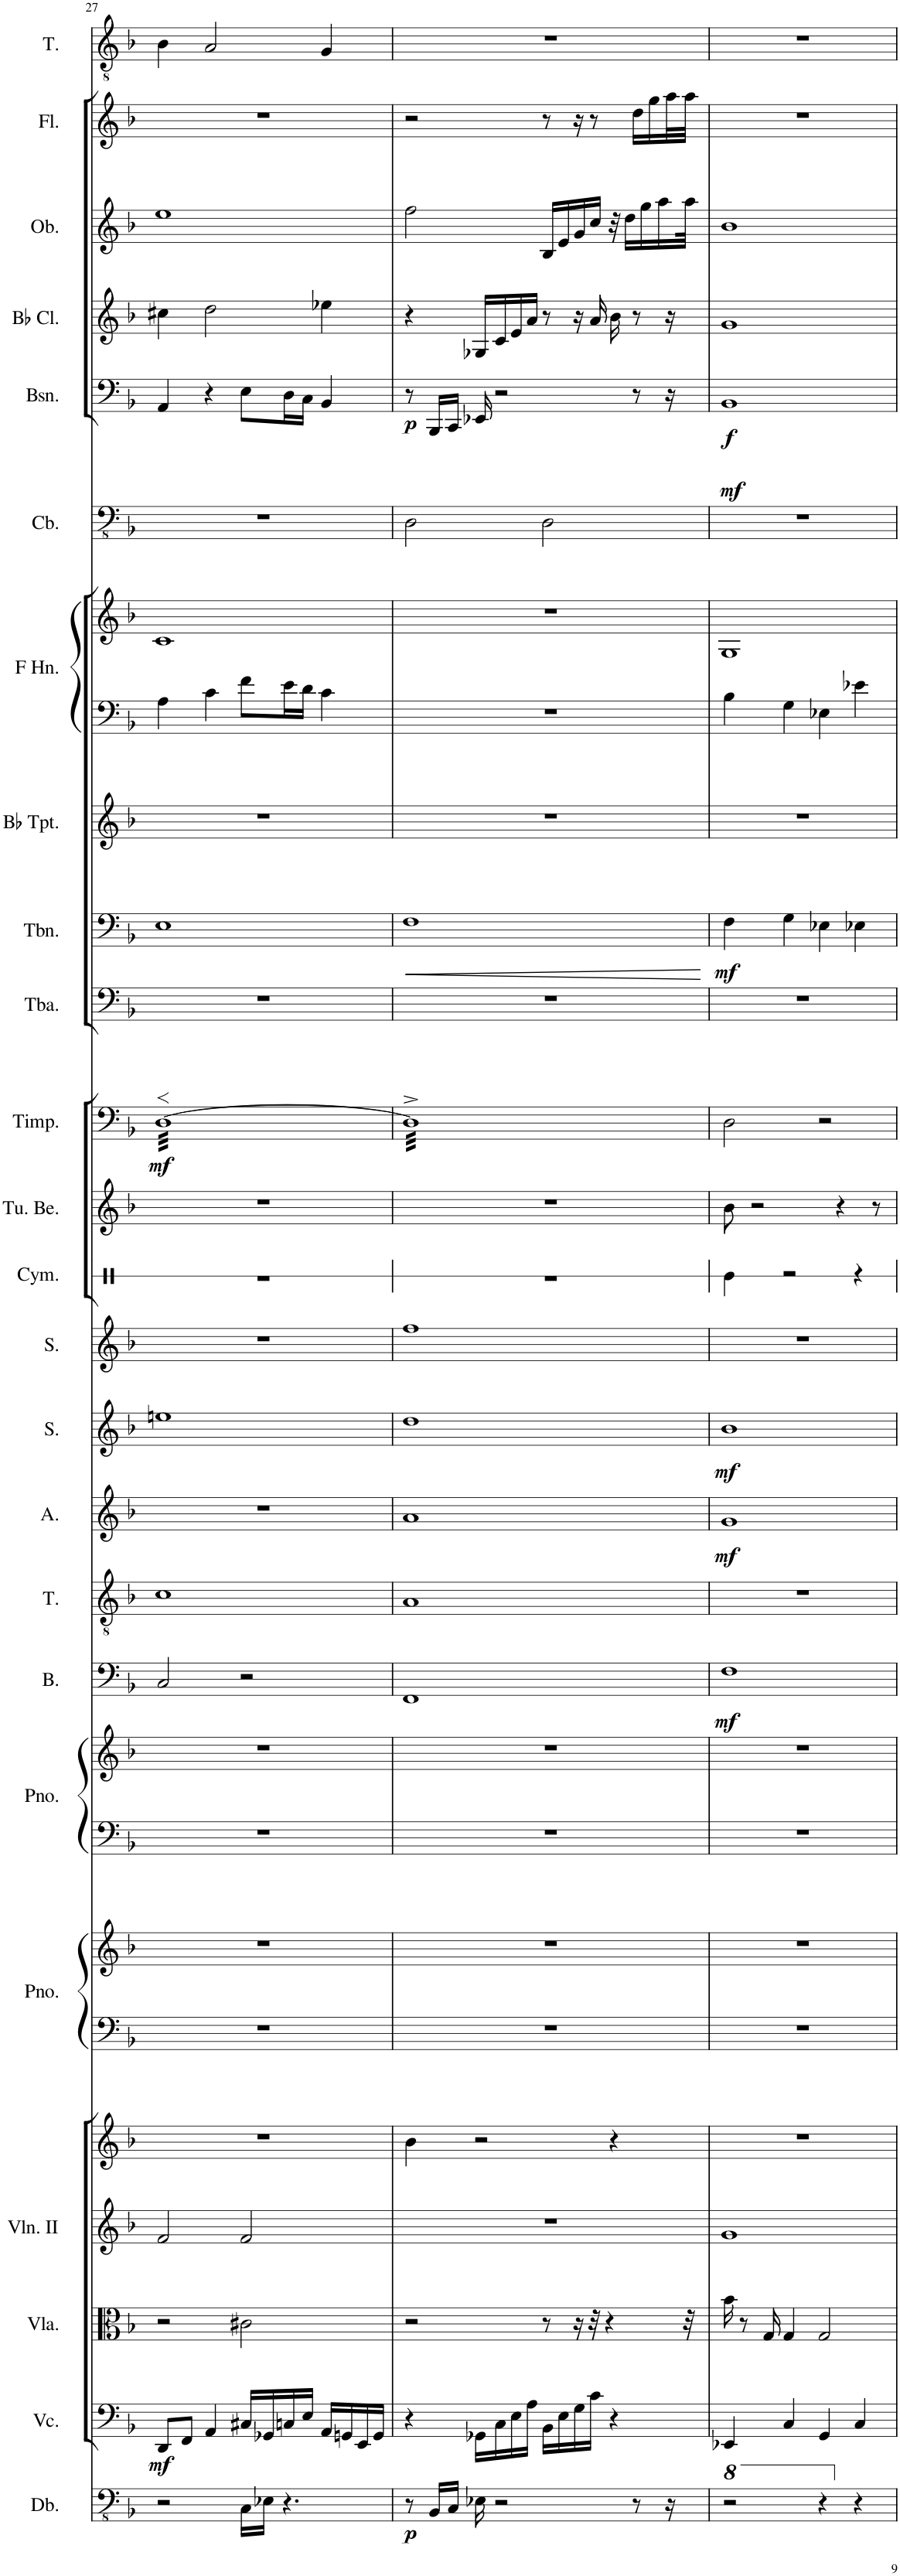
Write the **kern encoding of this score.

**kern	**dynam	**kern	**dynam	**kern	**kern	**kern	**kern	**kern	**kern	**kern	**kern	**dynam	**kern	**kern	**dynam	**kern	**dynam	**kern	**kern	**kern	**kern	**dynam	**kern	**kern	**dynam	**kern	**kern	**kern	**kern	**kern	**dynam	**kern	**kern	**kern	**kern
*part25	*part25	*part24	*part24	*part23	*part22	*part21	*part20	*part20	*part19	*part19	*part18	*part18	*part17	*part16	*part16	*part15	*part15	*part14	*part13	*part12	*part11	*part11	*part10	*part9	*part9	*part8	*part7	*part7	*part6	*part5	*part5	*part4	*part3	*part2	*part1
*staff28	*staff28	*staff27	*staff27	*staff26	*staff25	*staff24	*staff23	*staff22	*staff21	*staff20	*staff19	*staff19	*staff18	*staff17	*staff17	*staff16	*staff16	*staff15	*staff14	*staff13	*staff12	*staff12	*staff11	*staff10	*staff10	*staff9	*staff8	*staff7	*staff6	*staff5	*staff5	*staff4	*staff3	*staff2	*staff1
*I"Double Bass	*	*I"Violoncellos	*	*I"Violas	*I"Violins II	*I"Violins I	*I"Piano	*	*I"Piano	*	*I"Bass	*	*I"Tenor	*I"Alto	*	*I"Soprano	*	*I"Soprano	*I"Cymbal	*I"Tubular Bells	*I"Timpani	*	*I"Tuba	*I"Trombone	*	*I"Trumpets in Bb	*I"Horns in F	*	*I"Contrabasses	*I"Bassoons	*	*I"Clarinets in Bb	*I"Oboes	*I"Flutes	*I"Tenor
*I'Db.	*	*I'Vc.	*	*I'Vla.	*I'Vln. II	*	*I'Pno.	*	*I'Pno.	*	*I'B.	*	*I'T.	*I'A.	*	*I'S.	*	*I'S.	*I'Cym.	*I'Tu. Be.	*I'Timp.	*	*I'Tba.	*I'Tbn.	*	*	*	*	*I'Cb.	*I'Bsn.	*	*	*I'Ob.	*I'Fl.	*I'T.
!!LO:PB:g=z
*clefFv4	*	*clefF4	*	*clefC3	*clefG2	*clefG2	*clefF4	*clefG2	*clefF4	*clefG2	*clefF4	*	*clefGv2	*clefG2	*	*clefG2	*	*clefG2	*clefX	*clefG2	*clefF4	*	*clefF4	*clefF4	*	*clefG2	*clefF4	*clefG2	*clefFv4	*clefF4	*	*clefG2	*clefG2	*clefG2	*clefGv2
*ITrd7c12	*	*	*	*	*	*	*	*	*	*	*	*	*	*	*	*	*	*	*	*	*	*	*	*	*	*ITrd1c2	*ITrd4c7	*ITrd4c7	*ITrd7c12	*	*	*ITrd1c2	*	*	*
*k[b-]	*	*k[b-]	*	*k[b-]	*k[b-]	*k[b-]	*k[b-]	*k[b-]	*k[b-]	*k[b-]	*k[b-]	*	*k[b-]	*k[b-]	*	*k[b-]	*	*k[b-]	*k[]	*k[b-]	*k[b-]	*	*k[b-]	*k[b-]	*	*k[b-]	*k[b-]	*k[b-]	*k[b-]	*k[b-]	*	*k[b-]	*k[b-]	*k[b-]	*k[b-]
*M4/4	*	*M4/4	*	*M4/4	*M4/4	*M4/4	*M4/4	*M4/4	*M4/4	*M4/4	*M4/4	*	*M4/4	*M4/4	*	*M4/4	*	*M4/4	*M4/4	*M4/4	*M4/4	*	*M4/4	*M4/4	*	*M4/4	*M4/4	*M4/4	*M4/4	*M4/4	*	*M4/4	*M4/4	*M4/4	*M4/4
=27	=27	=27	=27	=27	=27	=27	=27	=27	=27	=27	=27	=27	=27	=27	=27	=27	=27	=27	=27	=27	=27	=27	=27	=27	=27	=27	=27	=27	=27	=27	=27	=27	=27	=27	=27
!	!	!	!LO:DY:b	!	!	!	!	!	!	!	!	!	!	!	!	!	!	!	!	!	!	!LO:DY:b	!	!	!	!	!	!	!	!	!	!	!	!	!
*	*	*	*	*	*	*	*	*	*	*	*	*	*	*	*	*	*	*	*	*	*tremolo	*	*	*	*	*	*	*	*	*	*	*	*	*	*
2r	.	8DD/L	mf	2r	2f/	1r	1r	1r	1r	1r	2C/	.	1c	1r	.	1een	.	1r	1r	1r	[32D>LLL	mf	1r	1E	.	1r	4A\	1c	1r	4AA/	.	4cc#X\	1ee	1r	4B-\
.	.	.	.	.	.	.	.	.	.	.	.	.	.	.	.	.	.	.	.	.	32D>	.	.	.	.	.	.	.	.	.	.	.	.	.	.
.	.	.	.	.	.	.	.	.	.	.	.	.	.	.	.	.	.	.	.	.	32D>	.	.	.	.	.	.	.	.	.	.	.	.	.	.
.	.	.	.	.	.	.	.	.	.	.	.	.	.	.	.	.	.	.	.	.	32D>	.	.	.	.	.	.	.	.	.	.	.	.	.	.
.	.	8FF/J	.	.	.	.	.	.	.	.	.	.	.	.	.	.	.	.	.	.	32D>	.	.	.	.	.	.	.	.	.	.	.	.	.	.
.	.	.	.	.	.	.	.	.	.	.	.	.	.	.	.	.	.	.	.	.	32D>	.	.	.	.	.	.	.	.	.	.	.	.	.	.
.	.	.	.	.	.	.	.	.	.	.	.	.	.	.	.	.	.	.	.	.	32D>	.	.	.	.	.	.	.	.	.	.	.	.	.	.
.	.	.	.	.	.	.	.	.	.	.	.	.	.	.	.	.	.	.	.	.	32D>	.	.	.	.	.	.	.	.	.	.	.	.	.	.
.	.	4AA/	.	.	.	.	.	.	.	.	.	.	.	.	.	.	.	.	.	.	32D>	.	.	.	.	.	4c\	.	.	4r	.	2dd\	.	.	2A/
.	.	.	.	.	.	.	.	.	.	.	.	.	.	.	.	.	.	.	.	.	32D>	.	.	.	.	.	.	.	.	.	.	.	.	.	.
.	.	.	.	.	.	.	.	.	.	.	.	.	.	.	.	.	.	.	.	.	32D>	.	.	.	.	.	.	.	.	.	.	.	.	.	.
.	.	.	.	.	.	.	.	.	.	.	.	.	.	.	.	.	.	.	.	.	32D>	.	.	.	.	.	.	.	.	.	.	.	.	.	.
.	.	.	.	.	.	.	.	.	.	.	.	.	.	.	.	.	.	.	.	.	32D>	.	.	.	.	.	.	.	.	.	.	.	.	.	.
.	.	.	.	.	.	.	.	.	.	.	.	.	.	.	.	.	.	.	.	.	32D>	.	.	.	.	.	.	.	.	.	.	.	.	.	.
.	.	.	.	.	.	.	.	.	.	.	.	.	.	.	.	.	.	.	.	.	32D>	.	.	.	.	.	.	.	.	.	.	.	.	.	.
.	.	.	.	.	.	.	.	.	.	.	.	.	.	.	.	.	.	.	.	.	32D>	.	.	.	.	.	.	.	.	.	.	.	.	.	.
16CC\LL	.	16C#X/LL	.	2c#X\	2f/	.	.	.	.	.	2r	.	.	.	.	.	.	.	.	.	32D>	.	.	.	.	.	8f\L	.	.	8E\L	.	.	.	.	.
.	.	.	.	.	.	.	.	.	.	.	.	.	.	.	.	.	.	.	.	.	32D>	.	.	.	.	.	.	.	.	.	.	.	.	.	.
16EE-X\JJ	.	16GG-X/	.	.	.	.	.	.	.	.	.	.	.	.	.	.	.	.	.	.	32D>	.	.	.	.	.	.	.	.	.	.	.	.	.	.
.	.	.	.	.	.	.	.	.	.	.	.	.	.	.	.	.	.	.	.	.	32D>	.	.	.	.	.	.	.	.	.	.	.	.	.	.
4.r	.	16Cn/	.	.	.	.	.	.	.	.	.	.	.	.	.	.	.	.	.	.	32D>	.	.	.	.	.	16e\L	.	.	16D\L	.	.	.	.	.
.	.	.	.	.	.	.	.	.	.	.	.	.	.	.	.	.	.	.	.	.	32D>	.	.	.	.	.	.	.	.	.	.	.	.	.	.
.	.	16E/JJ	.	.	.	.	.	.	.	.	.	.	.	.	.	.	.	.	.	.	32D>	.	.	.	.	.	16d\JJ	.	.	16C\JJ	.	.	.	.	.
.	.	.	.	.	.	.	.	.	.	.	.	.	.	.	.	.	.	.	.	.	32D>	.	.	.	.	.	.	.	.	.	.	.	.	.	.
.	.	16AA/LL	.	.	.	.	.	.	.	.	.	.	.	.	.	.	.	.	.	.	32D>	.	.	.	.	.	4c\	.	.	4BB-/	.	4ee-X\	.	.	4G/
.	.	.	.	.	.	.	.	.	.	.	.	.	.	.	.	.	.	.	.	.	32D>	.	.	.	.	.	.	.	.	.	.	.	.	.	.
.	.	16GGn/	.	.	.	.	.	.	.	.	.	.	.	.	.	.	.	.	.	.	32D>	.	.	.	.	.	.	.	.	.	.	.	.	.	.
.	.	.	.	.	.	.	.	.	.	.	.	.	.	.	.	.	.	.	.	.	32D>	.	.	.	.	.	.	.	.	.	.	.	.	.	.
.	.	16EE/	.	.	.	.	.	.	.	.	.	.	.	.	.	.	.	.	.	.	32D>	.	.	.	.	.	.	.	.	.	.	.	.	.	.
.	.	.	.	.	.	.	.	.	.	.	.	.	.	.	.	.	.	.	.	.	32D>	.	.	.	.	.	.	.	.	.	.	.	.	.	.
.	.	16GG/JJ	.	.	.	.	.	.	.	.	.	.	.	.	.	.	.	.	.	.	32D>	.	.	.	.	.	.	.	.	.	.	.	.	.	.
.	.	.	.	.	.	.	.	.	.	.	.	.	.	.	.	.	.	.	.	.	32D>JJJ	.	.	.	.	.	.	.	.	.	.	.	.	.	.
=28	=28	=28	=28	=28	=28	=28	=28	=28	=28	=28	=28	=28	=28	=28	=28	=28	=28	=28	=28	=28	=28	=28	=28	=28	=28	=28	=28	=28	=28	=28	=28	=28	=28	=28	=28
!	!LO:DY:b	!	!	!	!	!	!	!	!	!	!	!	!	!	!	!	!	!	!	!	!	!	!	!	!LO:HP:b	!	!	!	!	!	!LO:DY:b	!	!	!	!
8r	p	4r	.	2r	1r	4b-\	1r	1r	1r	1r	1FF	.	1A	1a	.	1dd	.	1ff	1r	1r	32D^]LLL	.	1r	1F	<	1r	1r	1r	2DD\	8r	p	4r	2ff\	2r	1r
.	.	.	.	.	.	.	.	.	.	.	.	.	.	.	.	.	.	.	.	.	32D^	.	.	.	.	.	.	.	.	.	.	.	.	.	.
.	.	.	.	.	.	.	.	.	.	.	.	.	.	.	.	.	.	.	.	.	32D^	.	.	.	.	.	.	.	.	.	.	.	.	.	.
.	.	.	.	.	.	.	.	.	.	.	.	.	.	.	.	.	.	.	.	.	32D^	.	.	.	.	.	.	.	.	.	.	.	.	.	.
16BBB-/LL	.	.	.	.	.	.	.	.	.	.	.	.	.	.	.	.	.	.	.	.	32D^	.	.	.	.	.	.	.	.	16BBB-/LL	.	.	.	.	.
.	.	.	.	.	.	.	.	.	.	.	.	.	.	.	.	.	.	.	.	.	32D^	.	.	.	.	.	.	.	.	.	.	.	.	.	.
16CC/JJ	.	.	.	.	.	.	.	.	.	.	.	.	.	.	.	.	.	.	.	.	32D^	.	.	.	.	.	.	.	.	16CC/JJ	.	.	.	.	.
.	.	.	.	.	.	.	.	.	.	.	.	.	.	.	.	.	.	.	.	.	32D^	.	.	.	.	.	.	.	.	.	.	.	.	.	.
16EE-X\	.	16GG-X\LL	.	.	.	2r	.	.	.	.	.	.	.	.	.	.	.	.	.	.	32D^	.	.	.	.	.	.	.	.	16EE-X/	.	16G-X/LL	.	.	.
.	.	.	.	.	.	.	.	.	.	.	.	.	.	.	.	.	.	.	.	.	32D^	.	.	.	.	.	.	.	.	.	.	.	.	.	.
2r	.	16C\	.	.	.	.	.	.	.	.	.	.	.	.	.	.	.	.	.	.	32D^	.	.	.	.	.	.	.	.	2r	.	16c/	.	.	.
.	.	.	.	.	.	.	.	.	.	.	.	.	.	.	.	.	.	.	.	.	32D^	.	.	.	.	.	.	.	.	.	.	.	.	.	.
.	.	16E\	.	.	.	.	.	.	.	.	.	.	.	.	.	.	.	.	.	.	32D^	.	.	.	.	.	.	.	.	.	.	16e/	.	.	.
.	.	.	.	.	.	.	.	.	.	.	.	.	.	.	.	.	.	.	.	.	32D^	.	.	.	.	.	.	.	.	.	.	.	.	.	.
.	.	16A\JJ	.	.	.	.	.	.	.	.	.	.	.	.	.	.	.	.	.	.	32D^	.	.	.	.	.	.	.	.	.	.	16a/JJ	.	.	.
.	.	.	.	.	.	.	.	.	.	.	.	.	.	.	.	.	.	.	.	.	32D^	.	.	.	.	.	.	.	.	.	.	.	.	.	.
.	.	16BB-\LL	.	8r	.	.	.	.	.	.	.	.	.	.	.	.	.	.	.	.	32D^	.	.	.	.	.	.	.	2DD\	.	.	8r	16B-/LL	8r	.
.	.	.	.	.	.	.	.	.	.	.	.	.	.	.	.	.	.	.	.	.	32D^	.	.	.	.	.	.	.	.	.	.	.	.	.	.
.	.	16E\	.	.	.	.	.	.	.	.	.	.	.	.	.	.	.	.	.	.	32D^	.	.	.	.	.	.	.	.	.	.	.	16e/	.	.
.	.	.	.	.	.	.	.	.	.	.	.	.	.	.	.	.	.	.	.	.	32D^	.	.	.	.	.	.	.	.	.	.	.	.	.	.
.	.	16G\	.	16r	.	.	.	.	.	.	.	.	.	.	.	.	.	.	.	.	32D^	.	.	.	.	.	.	.	.	.	.	16r	16g/	16r	.
.	.	.	.	.	.	.	.	.	.	.	.	.	.	.	.	.	.	.	.	.	32D^	.	.	.	.	.	.	.	.	.	.	.	.	.	.
.	.	16c\JJ	.	32r	.	.	.	.	.	.	.	.	.	.	.	.	.	.	.	.	32D^	.	.	.	.	.	.	.	.	.	.	16a/	16cc/JJ	8r	.
.	.	.	.	4r	.	.	.	.	.	.	.	.	.	.	.	.	.	.	.	.	32D^	.	.	.	.	.	.	.	.	.	.	.	.	.	.
.	.	4r	.	.	.	4r	.	.	.	.	.	.	.	.	.	.	.	.	.	.	32D^	.	.	.	.	.	.	.	.	.	.	16b-\	32r	.	.
.	.	.	.	.	.	.	.	.	.	.	.	.	.	.	.	.	.	.	.	.	32D^	.	.	.	.	.	.	.	.	.	.	.	16dd\LL	.	.
8r	.	.	.	.	.	.	.	.	.	.	.	.	.	.	.	.	.	.	.	.	32D^	.	.	.	.	.	.	.	.	8r	.	8r	.	16dd\LL	.
.	.	.	.	.	.	.	.	.	.	.	.	.	.	.	.	.	.	.	.	.	32D^	.	.	.	.	.	.	.	.	.	.	.	16gg\	.	.
.	.	.	.	.	.	.	.	.	.	.	.	.	.	.	.	.	.	.	.	.	32D^	.	.	.	.	.	.	.	.	.	.	.	.	16gg\	.
.	.	.	.	.	.	.	.	.	.	.	.	.	.	.	.	.	.	.	.	.	32D^	.	.	.	.	.	.	.	.	.	.	.	16aa\	.	.
16r	.	.	.	.	.	.	.	.	.	.	.	.	.	.	.	.	.	.	.	.	32D^	.	.	.	.	.	.	.	.	16r	.	16r	.	32aa\L	.
.	.	.	.	32r	.	.	.	.	.	.	.	.	.	.	.	.	.	.	.	.	32D^JJJ	.	.	.	.	.	.	.	.	.	.	.	32aa\JJk	32aa\JJJ	.
*	*	*	*	*	*	*	*	*	*	*	*	*	*	*	*	*	*	*	*	*	*Xtremolo	*	*	*	*	*	*	*	*	*	*	*	*	*	*
.	.	.	.	.	.	.	.	.	.	.	.	.	.	.	.	.	.	.	.	.	.	.	.	.	[	.	.	.	.	.	.	.	.	.	.
=29	=29	=29	=29	=29	=29	=29	=29	=29	=29	=29	=29	=29	=29	=29	=29	=29	=29	=29	=29	=29	=29	=29	=29	=29	=29	=29	=29	=29	=29	=29	=29	=29	=29	=29	=29
*8va	*	*	*	*	*	*	*	*	*	*	*	*	*	*	*	*	*	*	*	*	*	*	*	*	*	*	*	*	*	*	*	*	*	*	*
!	!	!	!	!	!	!	!	!	!	!	!	!LO:DY:b	!	!	!LO:DY:b	!	!LO:DY:b	!	!	!	!	!	!	!	!LO:DY:b	!	!	!	!	!	!LO:DY:b	!	!	!	!
!	!	!	!	!	!	!	!	!	!	!	!	!	!	!	!	!	!	!	!	!	!	!	!	!	!	!	!	!	!	!	!LO:DY:n=1:b	!	!	!	!
2r	.	4EE-X/	.	16b-\	1g	1r	1r	1r	1r	1r	1F	mf	1r	1g	mf	1b-	mf	1r	4Re\	8b-\	2D\	.	1r	4F\	mf	1r	4B-\	1G	1r	1BB-	mf f	1g	1b-	1r	1r
.	.	.	.	8r	.	.	.	.	.	.	.	.	.	.	.	.	.	.	.	.	.	.	.	.	.	.	.	.	.	.	.	.	.	.	.
.	.	.	.	.	.	.	.	.	.	.	.	.	.	.	.	.	.	.	.	2r	.	.	.	.	.	.	.	.	.	.	.	.	.	.	.
.	.	.	.	16G/	.	.	.	.	.	.	.	.	.	.	.	.	.	.	.	.	.	.	.	.	.	.	.	.	.	.	.	.	.	.	.
.	.	4C/	.	4G/	.	.	.	.	.	.	.	.	.	.	.	.	.	.	2r	.	.	.	.	4G\	.	.	4G\	.	.	.	.	.	.	.	.
4r	.	4GG/	.	2G/	.	.	.	.	.	.	.	.	.	.	.	.	.	.	.	.	2r	.	.	4E-X\	.	.	4E-X\	.	.	.	.	.	.	.	.
.	.	.	.	.	.	.	.	.	.	.	.	.	.	.	.	.	.	.	.	4r	.	.	.	.	.	.	.	.	.	.	.	.	.	.	.
*X8va	*	*	*	*	*	*	*	*	*	*	*	*	*	*	*	*	*	*	*	*	*	*	*	*	*	*	*	*	*	*	*	*	*	*	*
4r	.	4C/	.	.	.	.	.	.	.	.	.	.	.	.	.	.	.	.	4r	.	.	.	.	4E-X\	.	.	4e-X\	.	.	.	.	.	.	.	.
.	.	.	.	.	.	.	.	.	.	.	.	.	.	.	.	.	.	.	.	8r	.	.	.	.	.	.	.	.	.	.	.	.	.	.	.
=	=	=	=	=	=	=	=	=	=	=	=	=	=	=	=	=	=	=	=	=	=	=	=	=	=	=	=	=	=	=	=	=	=	=	=
*-	*-	*-	*-	*-	*-	*-	*-	*-	*-	*-	*-	*-	*-	*-	*-	*-	*-	*-	*-	*-	*-	*-	*-	*-	*-	*-	*-	*-	*-	*-	*-	*-	*-	*-	*-
